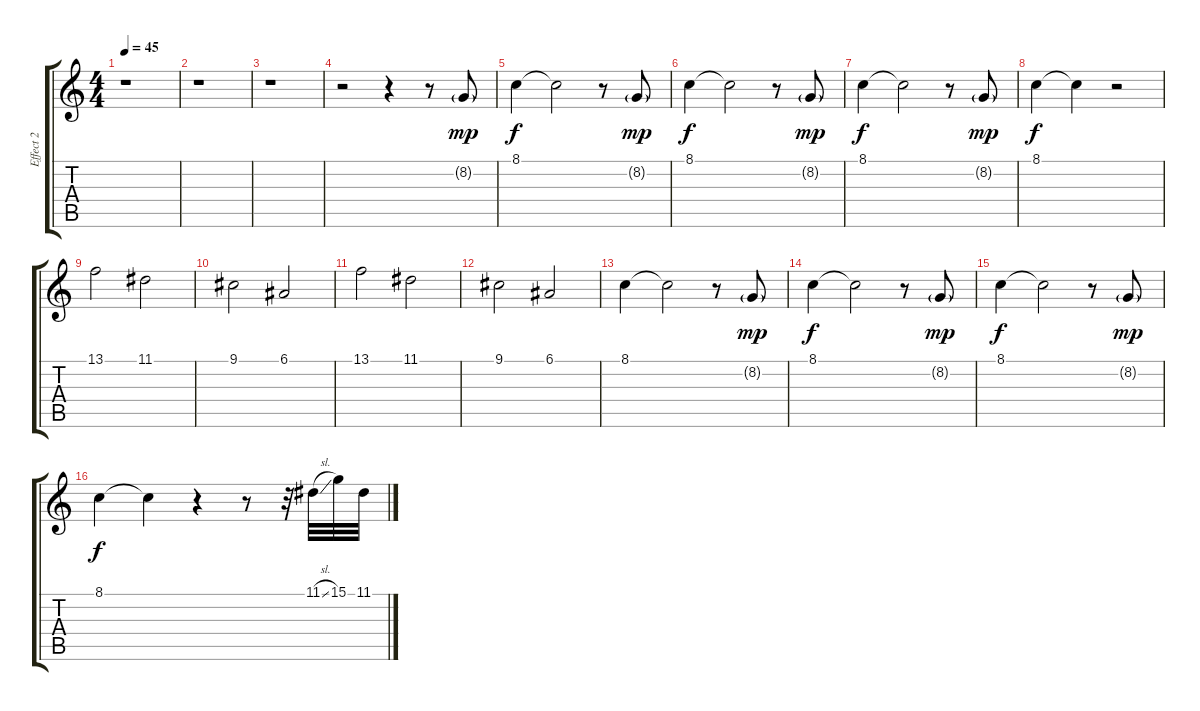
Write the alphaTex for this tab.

\track ("Effect 2" "Effect 2") {instrument lead6voice}
\staff {score tabs}
\tuning (E4 B3 G3 D3 A2 E2) {hide}
\ts (4 4)
\tempo 45
\clef g2
\ks c
r.1{dy f} |
r.1 |
r.1 |
r.2 r.4 r.8 8.2{g}.8{dy mp} |
8.1.4{dy f} 8.1{t}.2 r.8 8.2{g}.8{dy mp} |
8.1.4{dy f} 8.1{t}.2 r.8 8.2{g}.8{dy mp} |
8.1.4{dy f} 8.1{t}.2 r.8 8.2{g}.8{dy mp} |
8.1.4{dy f} 8.1{t}.4 r.2 |
13.1.2 11.1.2 |
9.1.2 6.1.2 |
13.1.2 11.1.2 |
9.1.2 6.1.2 |
8.1.4 8.1{t}.2 r.8 8.2{g}.8{dy mp} |
8.1.4{dy f} 8.1{t}.2 r.8 8.2{g}.8{dy mp} |
8.1.4{dy f} 8.1{t}.2 r.8 8.2{g}.8{dy mp} |
8.1.4{dy f} 8.1{t}.4 r.4 r.8 r.32 11.1{sl}.32{volume 16 instrument ocarina} 15.1.32{volume 16 instrument ocarina} 11.1{sl}.32{volume 16 instrument ocarina}
